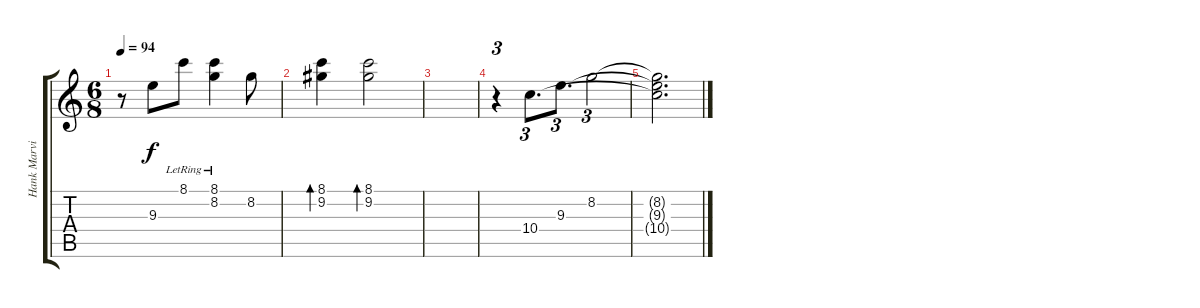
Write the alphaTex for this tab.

\track ("Hank Marvin (lead guitar)" "Hank Marvi") {instrument electricguitarjazz}
\staff {score tabs}
\tuning (E4 B3 G3 D3 A2 E2) {hide}
\ts (6 8)
\tempo 94
\clef g2
\ks c
r.8{dy f} 9.3.8 8.1{lr}.8 (8.1{lr} 8.2{lr}).4 8.2.8 |
(8.1 9.2).4{bd 240} (8.1 9.2).2{bd 240} |
|
r.4{tu (3 2)} 10.4.8{d tu (3 2)} 9.3.8{d tu (3 2)} 8.2.2{tu (3 2)} |
(8.2{t} 9.3{t} 10.4{t}).2{d}
